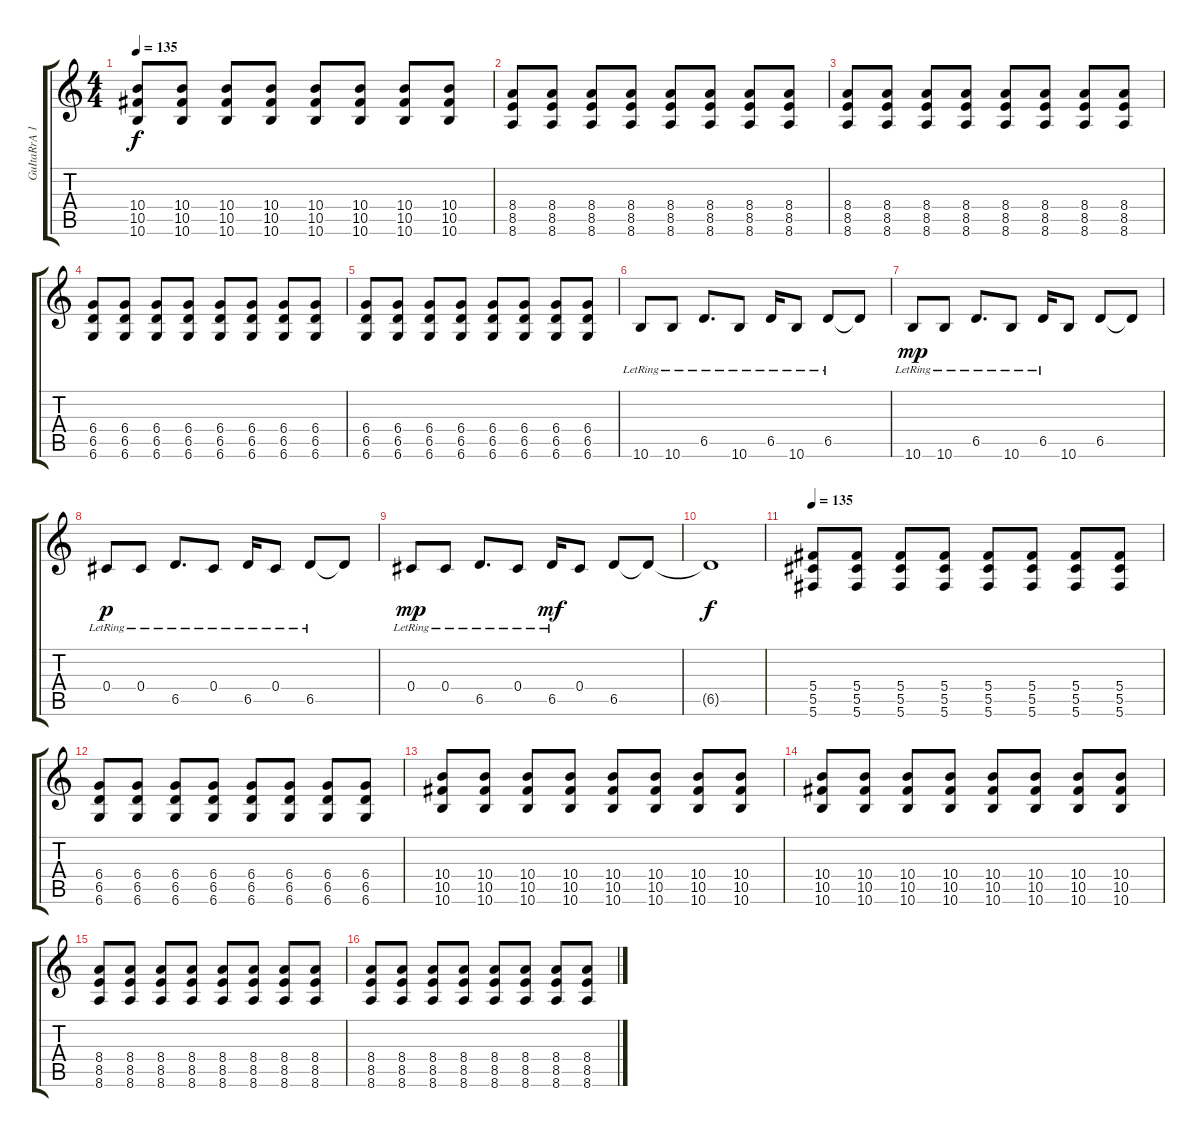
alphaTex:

\track ("GuItaRrA 1" "GuItaRrA 1") {instrument distortionguitar}
\staff {score tabs}
\tuning (Eb4 Bb3 Gb3 Db3 Ab2 Db2) {hide}
\ts (4 4)
\tempo 135
\clef g2
\ks c
(10.4 10.5 10.6).8{dy f} (10.4 10.5 10.6).8 (10.4 10.5 10.6).8 (10.4 10.5 10.6).8 (10.4 10.5 10.6).8 (10.4 10.5 10.6).8 (10.4 10.5 10.6).8 (10.4 10.5 10.6).8 |
(8.4 8.5 8.6).8 (8.4 8.5 8.6).8 (8.4 8.5 8.6).8 (8.4 8.5 8.6).8 (8.4 8.5 8.6).8 (8.4 8.5 8.6).8 (8.4 8.5 8.6).8 (8.4 8.5 8.6).8 |
(8.4 8.5 8.6).8 (8.4 8.5 8.6).8 (8.4 8.5 8.6).8 (8.4 8.5 8.6).8 (8.4 8.5 8.6).8 (8.4 8.5 8.6).8 (8.4 8.5 8.6).8 (8.4 8.5 8.6).8 |
(6.4 6.5 6.6).8 (6.4 6.5 6.6).8 (6.4 6.5 6.6).8 (6.4 6.5 6.6).8 (6.4 6.5 6.6).8 (6.4 6.5 6.6).8 (6.4 6.5 6.6).8 (6.4 6.5 6.6).8 |
(6.4 6.5 6.6).8 (6.4 6.5 6.6).8 (6.4 6.5 6.6).8 (6.4 6.5 6.6).8 (6.4 6.5 6.6).8 (6.4 6.5 6.6).8 (6.4 6.5 6.6).8 (6.4 6.5 6.6).8 |
10.6{lr}.8 10.6{lr}.8 6.5{lr}.8{d} 10.6{lr}.8 6.5{lr}.16 10.6{lr}.8 6.5{lr}.8 6.5{t}.8 |
10.6{lr}.8{dy mp} 10.6{lr}.8 6.5{lr}.8{d} 10.6{lr}.8 6.5{lr}.16 10.6.8 6.5.8 6.5{t}.8 |
0.4{lr}.8{dy p} 0.4{lr}.8 6.5{lr}.8{d} 0.4{lr}.8 6.5{lr}.16 0.4{lr}.8 6.5{lr}.8 6.5{t}.8 |
0.4{lr}.8{dy mp} 0.4{lr}.8 6.5{lr}.8{d} 0.4{lr}.8 6.5{lr}.16{dy mf} 0.4.8 6.5.8 6.5{t}.8 |
6.5{t}.1{dy f volume 14} |
\tempo 135
(5.4 5.5 5.6).8 (5.4 5.5 5.6).8 (5.4 5.5 5.6).8 (5.4 5.5 5.6).8 (5.4 5.5 5.6).8 (5.4 5.5 5.6).8 (5.4 5.5 5.6).8 (5.4 5.5 5.6).8 |
(6.4 6.5 6.6).8 (6.4 6.5 6.6).8 (6.4 6.5 6.6).8 (6.4 6.5 6.6).8 (6.4 6.5 6.6).8 (6.4 6.5 6.6).8 (6.4 6.5 6.6).8 (6.4 6.5 6.6).8 |
(10.4 10.5 10.6).8 (10.4 10.5 10.6).8 (10.4 10.5 10.6).8 (10.4 10.5 10.6).8 (10.4 10.5 10.6).8 (10.4 10.5 10.6).8 (10.4 10.5 10.6).8 (10.4 10.5 10.6).8 |
(10.4 10.5 10.6).8 (10.4 10.5 10.6).8 (10.4 10.5 10.6).8 (10.4 10.5 10.6).8 (10.4 10.5 10.6).8 (10.4 10.5 10.6).8 (10.4 10.5 10.6).8 (10.4 10.5 10.6).8 |
(8.4 8.5 8.6).8 (8.4 8.5 8.6).8 (8.4 8.5 8.6).8 (8.4 8.5 8.6).8 (8.4 8.5 8.6).8 (8.4 8.5 8.6).8 (8.4 8.5 8.6).8 (8.4 8.5 8.6).8 |
(8.4 8.5 8.6).8 (8.4 8.5 8.6).8 (8.4 8.5 8.6).8 (8.4 8.5 8.6).8 (8.4 8.5 8.6).8 (8.4 8.5 8.6).8 (8.4 8.5 8.6).8 (8.4 8.5 8.6).8
